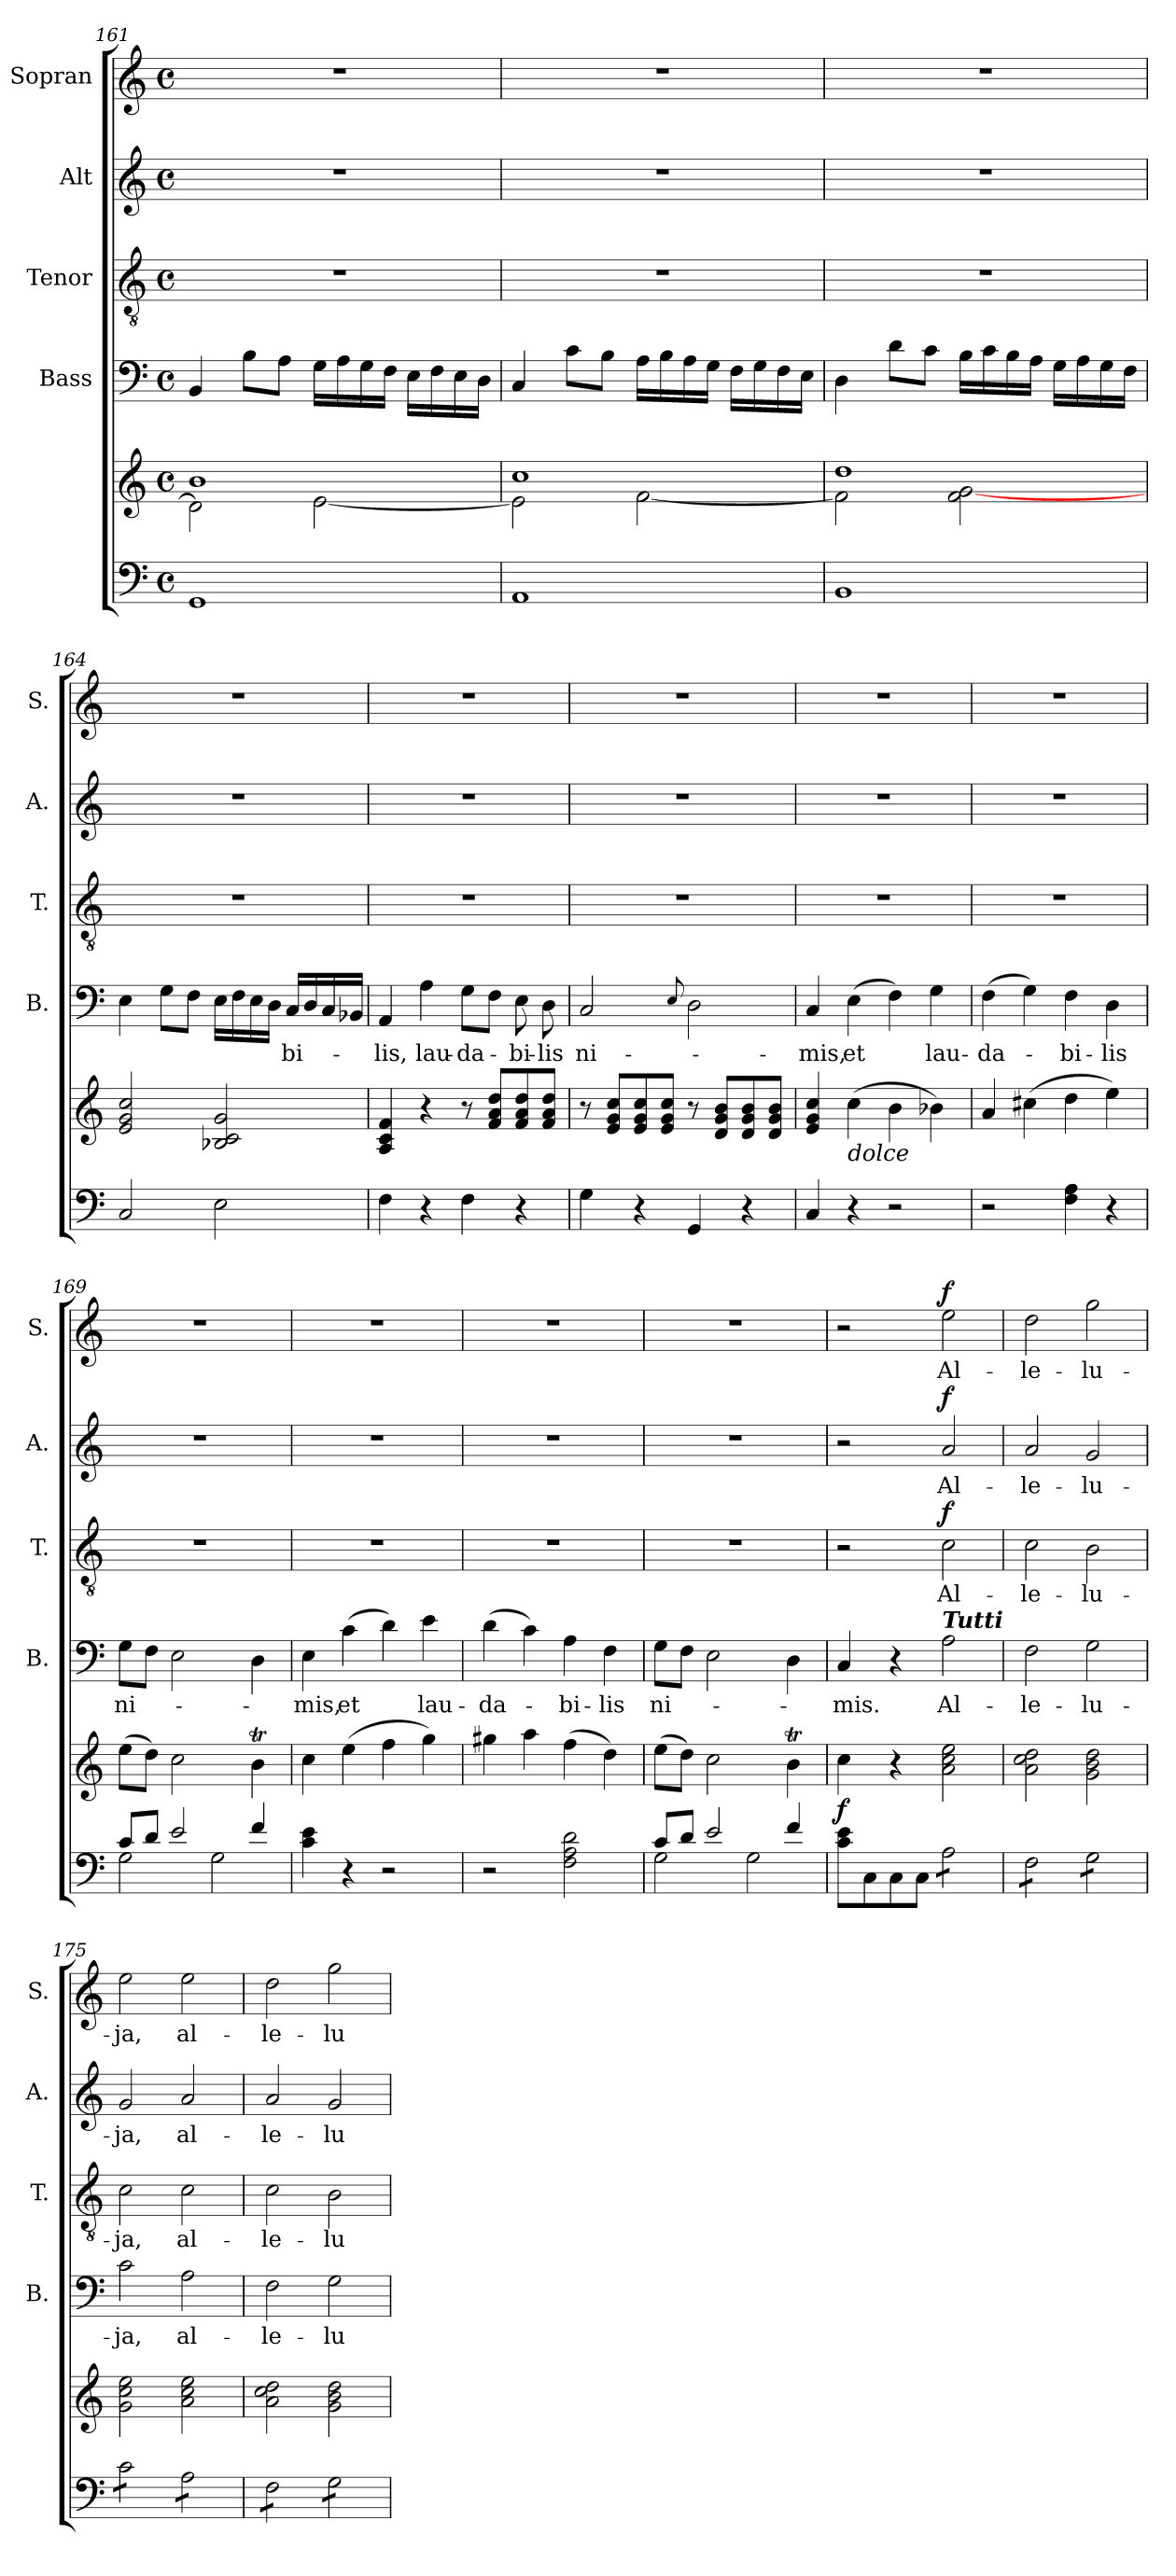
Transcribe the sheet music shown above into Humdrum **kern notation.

**kern	**kern	**dynam	**kern	**text	**kern	**text	**dynam	**kern	**text	**dynam	**kern	**text	**dynam
*part5	*part5	*part5	*part4	*part4	*part3	*part3	*part3	*part2	*part2	*part2	*part1	*part1	*part1
*staff6	*staff5	*staff5/6	*staff4	*staff4	*staff3	*staff3	*staff3	*staff2	*staff2	*staff2	*staff1	*staff1	*staff1
*	*	*	*I"Bass	*	*I"Tenor	*	*	*I"Alt	*	*	*I"Sopran	*	*
*	*	*	*I'B.	*	*I'T.	*	*	*I'A.	*	*	*I'S.	*	*
*clefF4	*clefG2	*	*clefF4	*	*clefGv2	*	*	*clefG2	*	*	*clefG2	*	*
*k[]	*k[]	*	*k[]	*	*k[]	*	*	*k[]	*	*	*k[]	*	*
*C:	*C:	*	*C:	*	*C:	*	*	*C:	*	*	*C:	*	*
*M4/4	*M4/4	*	*M4/4	*	*M4/4	*	*	*M4/4	*	*	*M4/4	*	*
*met(c)	*met(c)	*	*met(c)	*	*met(c)	*	*	*met(c)	*	*	*met(c)	*	*
=161	=161	=161	=161	=161	=161	=161	=161	=161	=161	=161	=161	=161	=161
*	*^	*	*	*	*	*	*	*	*	*	*	*	*
1GG	1b	2d\]	.	4BB/	.	1r	.	.	1r	.	.	1r	.	.
.	.	.	.	8B\L	.	.	.	.	.	.	.	.	.	.
.	.	.	.	8A\J	.	.	.	.	.	.	.	.	.	.
.	.	[<2e\	.	16G\LL	.	.	.	.	.	.	.	.	.	.
.	.	.	.	16A\	.	.	.	.	.	.	.	.	.	.
.	.	.	.	16G\	.	.	.	.	.	.	.	.	.	.
.	.	.	.	16F\JJ	.	.	.	.	.	.	.	.	.	.
.	.	.	.	16E\LL	.	.	.	.	.	.	.	.	.	.
.	.	.	.	16F\	.	.	.	.	.	.	.	.	.	.
.	.	.	.	16E\	.	.	.	.	.	.	.	.	.	.
.	.	.	.	16D\JJ	.	.	.	.	.	.	.	.	.	.
!!LO:LB:g=z
=162	=162	=162	=162	=162	=162	=162	=162	=162	=162	=162	=162	=162	=162	=162
1AA	1cc	2e\]	.	4C/	.	1r	.	.	1r	.	.	1r	.	.
.	.	.	.	8c\L	.	.	.	.	.	.	.	.	.	.
.	.	.	.	8B\J	.	.	.	.	.	.	.	.	.	.
.	.	[<2f\	.	16A\LL	.	.	.	.	.	.	.	.	.	.
.	.	.	.	16B\	.	.	.	.	.	.	.	.	.	.
.	.	.	.	16A\	.	.	.	.	.	.	.	.	.	.
.	.	.	.	16G\JJ	.	.	.	.	.	.	.	.	.	.
.	.	.	.	16F\LL	.	.	.	.	.	.	.	.	.	.
.	.	.	.	16G\	.	.	.	.	.	.	.	.	.	.
.	.	.	.	16F\	.	.	.	.	.	.	.	.	.	.
.	.	.	.	16E\JJ	.	.	.	.	.	.	.	.	.	.
=163	=163	=163	=163	=163	=163	=163	=163	=163	=163	=163	=163	=163	=163	=163
1BB	1dd	2f\]	.	4D\	.	1r	.	.	1r	.	.	1r	.	.
.	.	.	.	8d\L	.	.	.	.	.	.	.	.	.	.
.	.	.	.	8c\J	.	.	.	.	.	.	.	.	.	.
.	.	2f\ [<2g\	.	16B\LL	.	.	.	.	.	.	.	.	.	.
.	.	.	.	16c\	.	.	.	.	.	.	.	.	.	.
.	.	.	.	16B\	.	.	.	.	.	.	.	.	.	.
.	.	.	.	16A\JJ	.	.	.	.	.	.	.	.	.	.
.	.	.	.	16G\LL	.	.	.	.	.	.	.	.	.	.
.	.	.	.	16A\	.	.	.	.	.	.	.	.	.	.
.	.	.	.	16G\	.	.	.	.	.	.	.	.	.	.
.	.	.	.	16F\JJ	.	.	.	.	.	.	.	.	.	.
*	*v	*v	*	*	*	*	*	*	*	*	*	*	*	*
=164	=164	=164	=164	=164	=164	=164	=164	=164	=164	=164	=164	=164	=164
2C/	2e/ 2g/ 2cc/	.	4E\	.	1r	.	.	1r	.	.	1r	.	.
.	.	.	8G\L	.	.	.	.	.	.	.	.	.	.
.	.	.	8F\J	.	.	.	.	.	.	.	.	.	.
2E\	2B-X/ 2c/ 2g/	.	16E\LL	.	.	.	.	.	.	.	.	.	.
.	.	.	16F\	.	.	.	.	.	.	.	.	.	.
.	.	.	16E\	.	.	.	.	.	.	.	.	.	.
.	.	.	16D\JJ	.	.	.	.	.	.	.	.	.	.
!	!	!	!	!LO:LY:b	!	!	!	!	!	!	!	!	!
.	.	.	16C/LL	-bi-	.	.	.	.	.	.	.	.	.
.	.	.	16D/	.	.	.	.	.	.	.	.	.	.
.	.	.	16C/	.	.	.	.	.	.	.	.	.	.
.	.	.	16BB-X/JJ	.	.	.	.	.	.	.	.	.	.
=165	=165	=165	=165	=165	=165	=165	=165	=165	=165	=165	=165	=165	=165
!	!	!	!	!LO:LY:b	!	!	!	!	!	!	!	!	!
4F\	4A/ 4c/ 4f/	.	4AA/	-lis,	1r	.	.	1r	.	.	1r	.	.
!	!	!	!	!LO:LY:b	!	!	!	!	!	!	!	!	!
4r	4r	.	4A\	lau-	.	.	.	.	.	.	.	.	.
!	!	!	!	!LO:LY:b	!	!	!	!	!	!	!	!	!
4F\	8r	.	8G\L	-da-	.	.	.	.	.	.	.	.	.
.	8f/ 8a/ 8dd/L	.	8F\J	.	.	.	.	.	.	.	.	.	.
!	!	!	!	!LO:LY:b	!	!	!	!	!	!	!	!	!
4r	8f/ 8a/ 8dd/	.	8E\	-bi-	.	.	.	.	.	.	.	.	.
!	!	!	!	!LO:LY:b	!	!	!	!	!	!	!	!	!
.	8f/ 8a/ 8dd/J	.	8D\	-lis	.	.	.	.	.	.	.	.	.
=166	=166	=166	=166	=166	=166	=166	=166	=166	=166	=166	=166	=166	=166
!	!	!	!	!LO:LY:b	!	!	!	!	!	!	!	!	!
4G\	8r	.	2C/	ni-	1r	.	.	1r	.	.	1r	.	.
.	8e/ 8g/ 8cc/L	.	.	.	.	.	.	.	.	.	.	.	.
4r	8e/ 8g/ 8cc/	.	.	.	.	.	.	.	.	.	.	.	.
.	8e/ 8g/ 8cc/J	.	.	.	.	.	.	.	.	.	.	.	.
.	.	.	8qqE/	.	.	.	.	.	.	.	.	.	.
4GG/	8r	.	2D\	.	.	.	.	.	.	.	.	.	.
.	8d/ 8g/ 8b/L	.	.	.	.	.	.	.	.	.	.	.	.
4r	8d/ 8g/ 8b/	.	.	.	.	.	.	.	.	.	.	.	.
.	8d/ 8g/ 8b/J	.	.	.	.	.	.	.	.	.	.	.	.
!!LO:PB:g=z
=167	=167	=167	=167	=167	=167	=167	=167	=167	=167	=167	=167	=167	=167
!	!	!	!	!LO:LY:b	!	!	!	!	!	!	!	!	!
4C/	4e/ 4g/ 4cc/	.	4C/	-mis,	1r	.	.	1r	.	.	1r	.	.
!	!LO:TX:b:i:t=dolce	!	!	!	!	!	!	!	!	!	!	!	!
!	!	!	!	!LO:LY:b	!	!	!	!	!	!	!	!	!
4r	(>4cc\	.	(>4E\	et	.	.	.	.	.	.	.	.	.
2r	4b\	.	4F\)	.	.	.	.	.	.	.	.	.	.
!	!	!	!	!LO:LY:b	!	!	!	!	!	!	!	!	!
.	4b-X\)	.	4G\	lau-	.	.	.	.	.	.	.	.	.
=168	=168	=168	=168	=168	=168	=168	=168	=168	=168	=168	=168	=168	=168
!	!	!	!	!LO:LY:b	!	!	!	!	!	!	!	!	!
2r	4a/	.	(>4F\	-da-	1r	.	.	1r	.	.	1r	.	.
.	(>4cc#X\	.	4G\)	.	.	.	.	.	.	.	.	.	.
!	!	!	!	!LO:LY:b	!	!	!	!	!	!	!	!	!
4F\ 4A\	4dd\	.	4F\	-bi-	.	.	.	.	.	.	.	.	.
!	!	!	!	!LO:LY:b	!	!	!	!	!	!	!	!	!
4r	4ee\)	.	4D\	-lis	.	.	.	.	.	.	.	.	.
=169	=169	=169	=169	=169	=169	=169	=169	=169	=169	=169	=169	=169	=169
*^	*	*	*	*	*	*	*	*	*	*	*	*	*
!	!	!	!	!	!LO:LY:b	!	!	!	!	!	!	!	!	!
8c/L	2G\	(>8ee\L	.	8G\L	ni-	1r	.	.	1r	.	.	1r	.	.
8d/J	.	8dd\J)	.	8F\J	.	.	.	.	.	.	.	.	.	.
2e/	.	2cc\	.	2E\	.	.	.	.	.	.	.	.	.	.
.	2G\	.	.	.	.	.	.	.	.	.	.	.	.	.
4f/	.	4bt\	.	4D\	.	.	.	.	.	.	.	.	.	.
*v	*v	*	*	*	*	*	*	*	*	*	*	*	*	*
=170	=170	=170	=170	=170	=170	=170	=170	=170	=170	=170	=170	=170	=170
!	!	!	!	!LO:LY:b	!	!	!	!	!	!	!	!	!
4c\ 4e\	4cc\	.	4E\	-mis,	1r	.	.	1r	.	.	1r	.	.
!	!	!	!	!LO:LY:b	!	!	!	!	!	!	!	!	!
4r	(>4ee\	.	(>4c\	et	.	.	.	.	.	.	.	.	.
2r	4ff\	.	4d\)	.	.	.	.	.	.	.	.	.	.
!	!	!	!	!LO:LY:b	!	!	!	!	!	!	!	!	!
.	4gg\)	.	4e\	lau-	.	.	.	.	.	.	.	.	.
=171	=171	=171	=171	=171	=171	=171	=171	=171	=171	=171	=171	=171	=171
!	!	!	!	!LO:LY:b	!	!	!	!	!	!	!	!	!
2r	4gg#X\	.	(>4d\	-da-	1r	.	.	1r	.	.	1r	.	.
.	4aa\	.	4c\)	.	.	.	.	.	.	.	.	.	.
!	!	!	!	!LO:LY:b	!	!	!	!	!	!	!	!	!
2F\ 2A\ 2d\	(>4ff\	.	4A\	-bi-	.	.	.	.	.	.	.	.	.
!	!	!	!	!LO:LY:b	!	!	!	!	!	!	!	!	!
.	4dd\)	.	4F\	-lis	.	.	.	.	.	.	.	.	.
=172	=172	=172	=172	=172	=172	=172	=172	=172	=172	=172	=172	=172	=172
*^	*	*	*	*	*	*	*	*	*	*	*	*	*
!	!	!	!	!	!LO:LY:b	!	!	!	!	!	!	!	!	!
8c/L	2G\	(>8ee\L	.	8G\L	ni-	1r	.	.	1r	.	.	1r	.	.
8d/J	.	8dd\J)	.	8F\J	.	.	.	.	.	.	.	.	.	.
2e/	.	2cc\	.	2E\	.	.	.	.	.	.	.	.	.	.
.	2G\	.	.	.	.	.	.	.	.	.	.	.	.	.
4f/	.	4bt\	.	4D\	.	.	.	.	.	.	.	.	.	.
*v	*v	*	*	*	*	*	*	*	*	*	*	*	*	*
=173	=173	=173	=173	=173	=173	=173	=173	=173	=173	=173	=173	=173	=173
!	!	!LO:DY:b	!	!LO:LY:b	!	!	!	!	!	!	!	!	!
8c\ 8e\L	4cc\	f	4C/	-mis.	2r	.	.	2r	.	.	2r	.	.
8C\	.	.	.	.	.	.	.	.	.	.	.	.	.
8C\	4r	.	4r	.	.	.	.	.	.	.	.	.	.
8C\J	.	.	.	.	.	.	.	.	.	.	.	.	.
!	!	!	!LO:TX:a:Bi:t=Tutti	!	!	!	!	!	!	!	!	!	!
!	!	!	!	!LO:LY:b	!	!LO:LY:b	!LO:DY:a	!	!LO:LY:b	!LO:DY:a	!	!LO:LY:b	!LO:DY:a
*tremolo	*	*	*	*	*	*	*	*	*	*	*	*	*
8A\L	2a\ 2cc\ 2ee\	.	2A\	Al-	2c\	Al-	f	2a/	Al-	f	2ee\	Al-	f
8A\	.	.	.	.	.	.	.	.	.	.	.	.	.
8A\	.	.	.	.	.	.	.	.	.	.	.	.	.
8A\J	.	.	.	.	.	.	.	.	.	.	.	.	.
!!LO:LB:g=z
=174	=174	=174	=174	=174	=174	=174	=174	=174	=174	=174	=174	=174	=174
!	!	!	!	!LO:LY:b	!	!LO:LY:b	!	!	!LO:LY:b	!	!	!LO:LY:b	!
8F\L	2a\ 2cc\ 2dd\	.	2F\	-le-	2c\	-le-	.	2a/	-le-	.	2dd\	-le-	.
8F\	.	.	.	.	.	.	.	.	.	.	.	.	.
8F\	.	.	.	.	.	.	.	.	.	.	.	.	.
8F\J	.	.	.	.	.	.	.	.	.	.	.	.	.
!	!	!	!	!LO:LY:b	!	!LO:LY:b	!	!	!LO:LY:b	!	!	!LO:LY:b	!
8G\L	2g\ 2b\ 2dd\	.	2G\	-lu-	2B\	-lu-	.	2g/	-lu-	.	2gg\	-lu-	.
8G\	.	.	.	.	.	.	.	.	.	.	.	.	.
8G\	.	.	.	.	.	.	.	.	.	.	.	.	.
8G\J	.	.	.	.	.	.	.	.	.	.	.	.	.
=175	=175	=175	=175	=175	=175	=175	=175	=175	=175	=175	=175	=175	=175
!	!	!	!	!LO:LY:b	!	!LO:LY:b	!	!	!LO:LY:b	!	!	!LO:LY:b	!
8c\L	2g\ 2cc\ 2ee\	.	2c\	-ja,	2c\	-ja,	.	2g/	-ja,	.	2ee\	-ja,	.
8c\	.	.	.	.	.	.	.	.	.	.	.	.	.
8c\	.	.	.	.	.	.	.	.	.	.	.	.	.
8c\J	.	.	.	.	.	.	.	.	.	.	.	.	.
!	!	!	!	!LO:LY:b	!	!LO:LY:b	!	!	!LO:LY:b	!	!	!LO:LY:b	!
8A\L	2a\ 2cc\ 2ee\	.	2A\	al-	2c\	al-	.	2a/	al-	.	2ee\	al-	.
8A\	.	.	.	.	.	.	.	.	.	.	.	.	.
8A\	.	.	.	.	.	.	.	.	.	.	.	.	.
8A\J	.	.	.	.	.	.	.	.	.	.	.	.	.
=176	=176	=176	=176	=176	=176	=176	=176	=176	=176	=176	=176	=176	=176
!	!	!	!	!LO:LY:b	!	!LO:LY:b	!	!	!LO:LY:b	!	!	!LO:LY:b	!
8F\L	2a\ 2cc\ 2dd\	.	2F\	-le-	2c\	-le-	.	2a/	-le-	.	2dd\	-le-	.
8F\	.	.	.	.	.	.	.	.	.	.	.	.	.
8F\	.	.	.	.	.	.	.	.	.	.	.	.	.
8F\J	.	.	.	.	.	.	.	.	.	.	.	.	.
!	!	!	!	!LO:LY:b	!	!LO:LY:b	!	!	!LO:LY:b	!	!	!LO:LY:b	!
8G\L	2g\ 2b\ 2dd\	.	2G\	-lu-	2B\	-lu-	.	2g/	-lu-	.	2gg\	-lu-	.
8G\	.	.	.	.	.	.	.	.	.	.	.	.	.
8G\	.	.	.	.	.	.	.	.	.	.	.	.	.
8G\J	.	.	.	.	.	.	.	.	.	.	.	.	.
*Xtremolo	*	*	*	*	*	*	*	*	*	*	*	*	*
=	=	=	=	=	=	=	=	=	=	=	=	=	=
*-	*-	*-	*-	*-	*-	*-	*-	*-	*-	*-	*-	*-	*-
